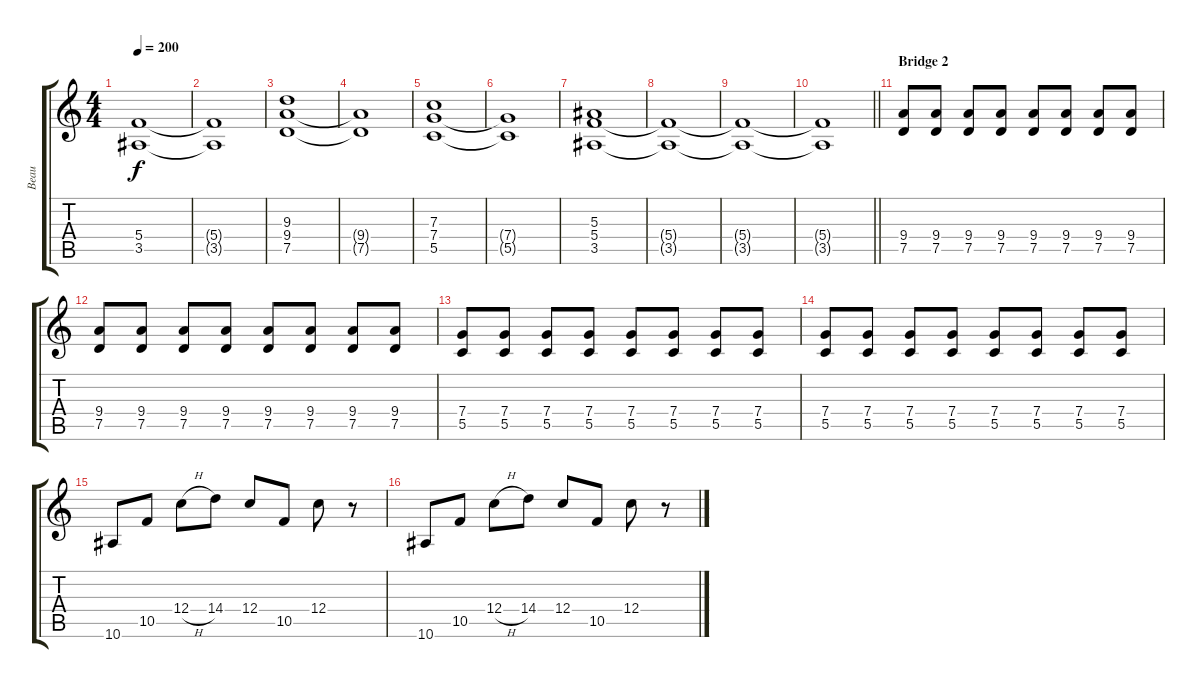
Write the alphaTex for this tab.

\track ("Beau" "Beau") {instrument distortionguitar}
\staff {score tabs}
\tuning (D4 A3 F3 C3 G2 C2) {hide}
\ts (4 4)
\tempo 200
\clef g2
\ks c
(5.4{t} 3.5{t}).1{dy f} |
(5.4{t} 3.5{t}).1 |
(9.3 9.4 7.5).1 |
(9.4{t} 7.5{t}).1 |
(7.3 7.4 5.5).1 |
(7.4{t} 5.5{t}).1 |
(5.3 5.4 3.5).1 |
(5.4{t} 3.5{t}).1 |
(5.4{t} 3.5{t}).1 |
\barLineRight lightlight
(5.4{t} 3.5{t}).1 |
\section ("" "Bridge 2")
(9.4 7.5).8 (9.4 7.5).8 (9.4 7.5).8 (9.4 7.5).8 (9.4 7.5).8 (9.4 7.5).8 (9.4 7.5).8 (9.4 7.5).8 |
(9.4 7.5).8 (9.4 7.5).8 (9.4 7.5).8 (9.4 7.5).8 (9.4 7.5).8 (9.4 7.5).8 (9.4 7.5).8 (9.4 7.5).8 |
(7.4 5.5).8 (7.4 5.5).8 (7.4 5.5).8 (7.4 5.5).8 (7.4 5.5).8 (7.4 5.5).8 (7.4 5.5).8 (7.4 5.5).8 |
(7.4 5.5).8 (7.4 5.5).8 (7.4 5.5).8 (7.4 5.5).8 (7.4 5.5).8 (7.4 5.5).8 (7.4 5.5).8 (7.4 5.5).8 |
10.6.8 10.5.8 12.4{h}.8 14.4.8 12.4.8 10.5.8 12.4.8 r.8 |
10.6.8 10.5.8 12.4{h}.8 14.4.8 12.4.8 10.5.8 12.4.8 r.8
